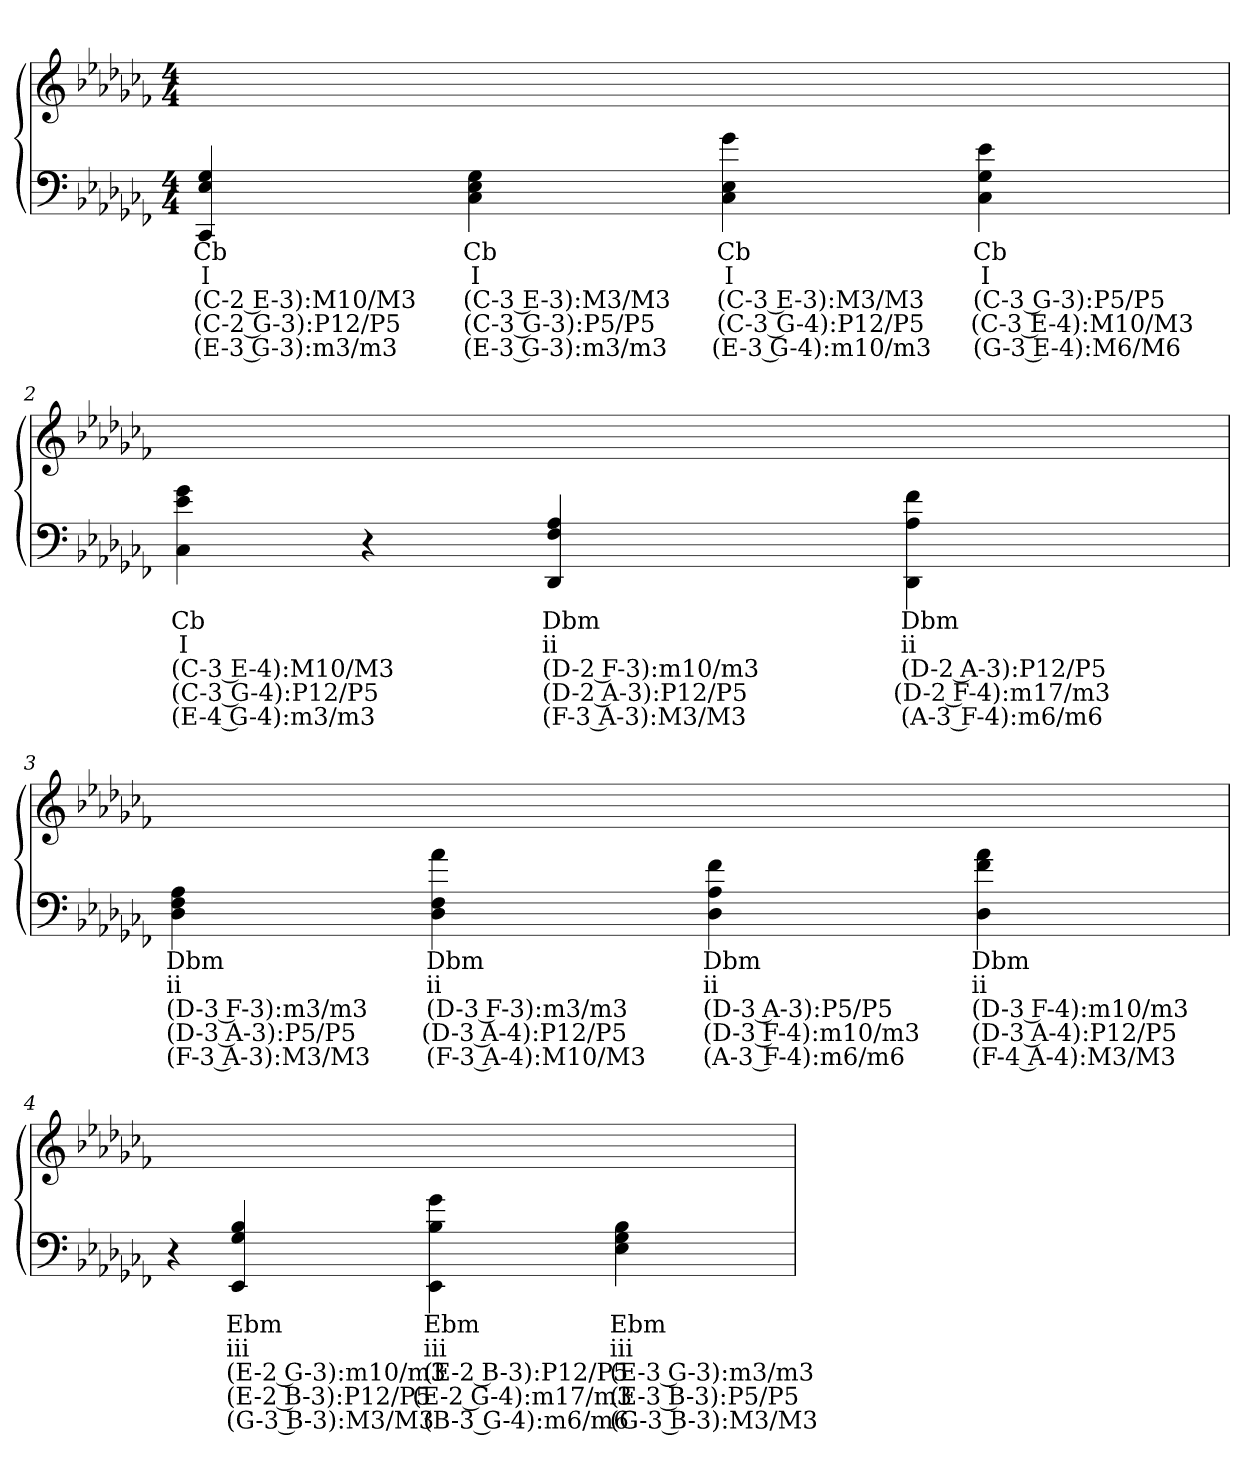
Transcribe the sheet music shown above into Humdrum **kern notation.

**kern	**text	**text	**text	**text	**text	**kern
*part2	*part2	*part2	*part2	*part2	*part2	*part1
*staff2	*staff2	*staff2	*staff2	*staff2	*staff2	*staff1
*clefF4	*	*	*	*	*	*clefG2
*k[b-e-a-d-g-c-f-]	*	*	*	*	*	*k[b-e-a-d-g-c-f-]
*C-:	*	*	*	*	*	*C-:
*M4/4	*	*	*	*	*	*M4/4
*MM60	*	*	*	*	*	*MM60
=1	=1	=1	=1	=1	=1	=1
4CC- 4E- 4G-	Cb	I	(C-2 E-3):M10/M3	(C-2 G-3):P12/P5	(E-3 G-3):m3/m3	1ryy
4C- 4E- 4G-	Cb	I	(C-3 E-3):M3/M3	(C-3 G-3):P5/P5	(E-3 G-3):m3/m3	.
4C- 4E- 4g-	Cb	I	(C-3 E-3):M3/M3	(C-3 G-4):P12/P5	(E-3 G-4):m10/m3	.
4C- 4G- 4e-	Cb	I	(C-3 G-3):P5/P5	(C-3 E-4):M10/M3	(G-3 E-4):M6/M6	.
=2	=2	=2	=2	=2	=2	=2
4C- 4e- 4g-	Cb	I	(C-3 E-4):M10/M3	(C-3 G-4):P12/P5	(E-4 G-4):m3/m3	1ryy
4r	.	.	.	.	.	.
4DD- 4F- 4A-	Dbm	ii	(D-2 F-3):m10/m3	(D-2 A-3):P12/P5	(F-3 A-3):M3/M3	.
4DD- 4A- 4f-	Dbm	ii	(D-2 A-3):P12/P5	(D-2 F-4):m17/m3	(A-3 F-4):m6/m6	.
=3	=3	=3	=3	=3	=3	=3
4D- 4F- 4A-	Dbm	ii	(D-3 F-3):m3/m3	(D-3 A-3):P5/P5	(F-3 A-3):M3/M3	1ryy
4D- 4F- 4a-	Dbm	ii	(D-3 F-3):m3/m3	(D-3 A-4):P12/P5	(F-3 A-4):M10/M3	.
4D- 4A- 4f-	Dbm	ii	(D-3 A-3):P5/P5	(D-3 F-4):m10/m3	(A-3 F-4):m6/m6	.
4D- 4f- 4a-	Dbm	ii	(D-3 F-4):m10/m3	(D-3 A-4):P12/P5	(F-4 A-4):M3/M3	.
=4	=4	=4	=4	=4	=4	=4
4r	.	.	.	.	.	1ryy
4EE- 4G- 4B-	Ebm	iii	(E-2 G-3):m10/m3	(E-2 B-3):P12/P5	(G-3 B-3):M3/M3	.
4EE- 4B- 4g-	Ebm	iii	(E-2 B-3):P12/P5	(E-2 G-4):m17/m3	(B-3 G-4):m6/m6	.
4E- 4G- 4B-	Ebm	iii	(E-3 G-3):m3/m3	(E-3 B-3):P5/P5	(G-3 B-3):M3/M3	.
=	=	=	=	=	=	=
*-	*-	*-	*-	*-	*-	*-
